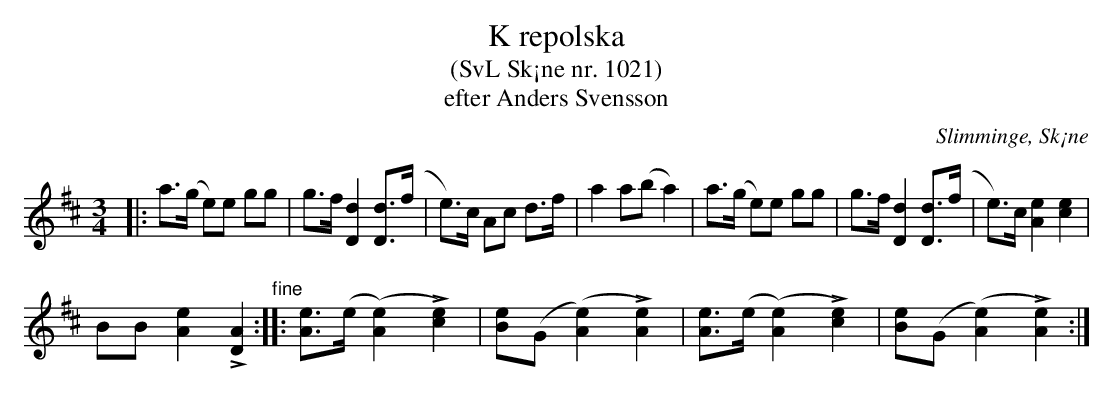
X:1
T:K repolska
T:(SvL Sk¡ne nr. 1021)
T:efter Anders Svensson
O:Slimminge, Sk¡ne
M:3/4
L:1/8
K:D
|: a>(g e)e gg | g>f [d2D2] [dD]>(f | e)>c Ac d>f | a2 a(b a2) | a>(g e)e gg | g>f [d2D2] [dD]>(f | e)>c [A2e2] [c2e2] |
BB [e2A2] L[A2D2] "fine" :: [eA]>(e ([e2A2]) L[e2c2]) | [eB](G ([e2A2]) L[e2A2]) | [eA]>(e ([e2A2]) L[e2c2]) | [eB](G ([e2A2]) L[e2A2]) :|
